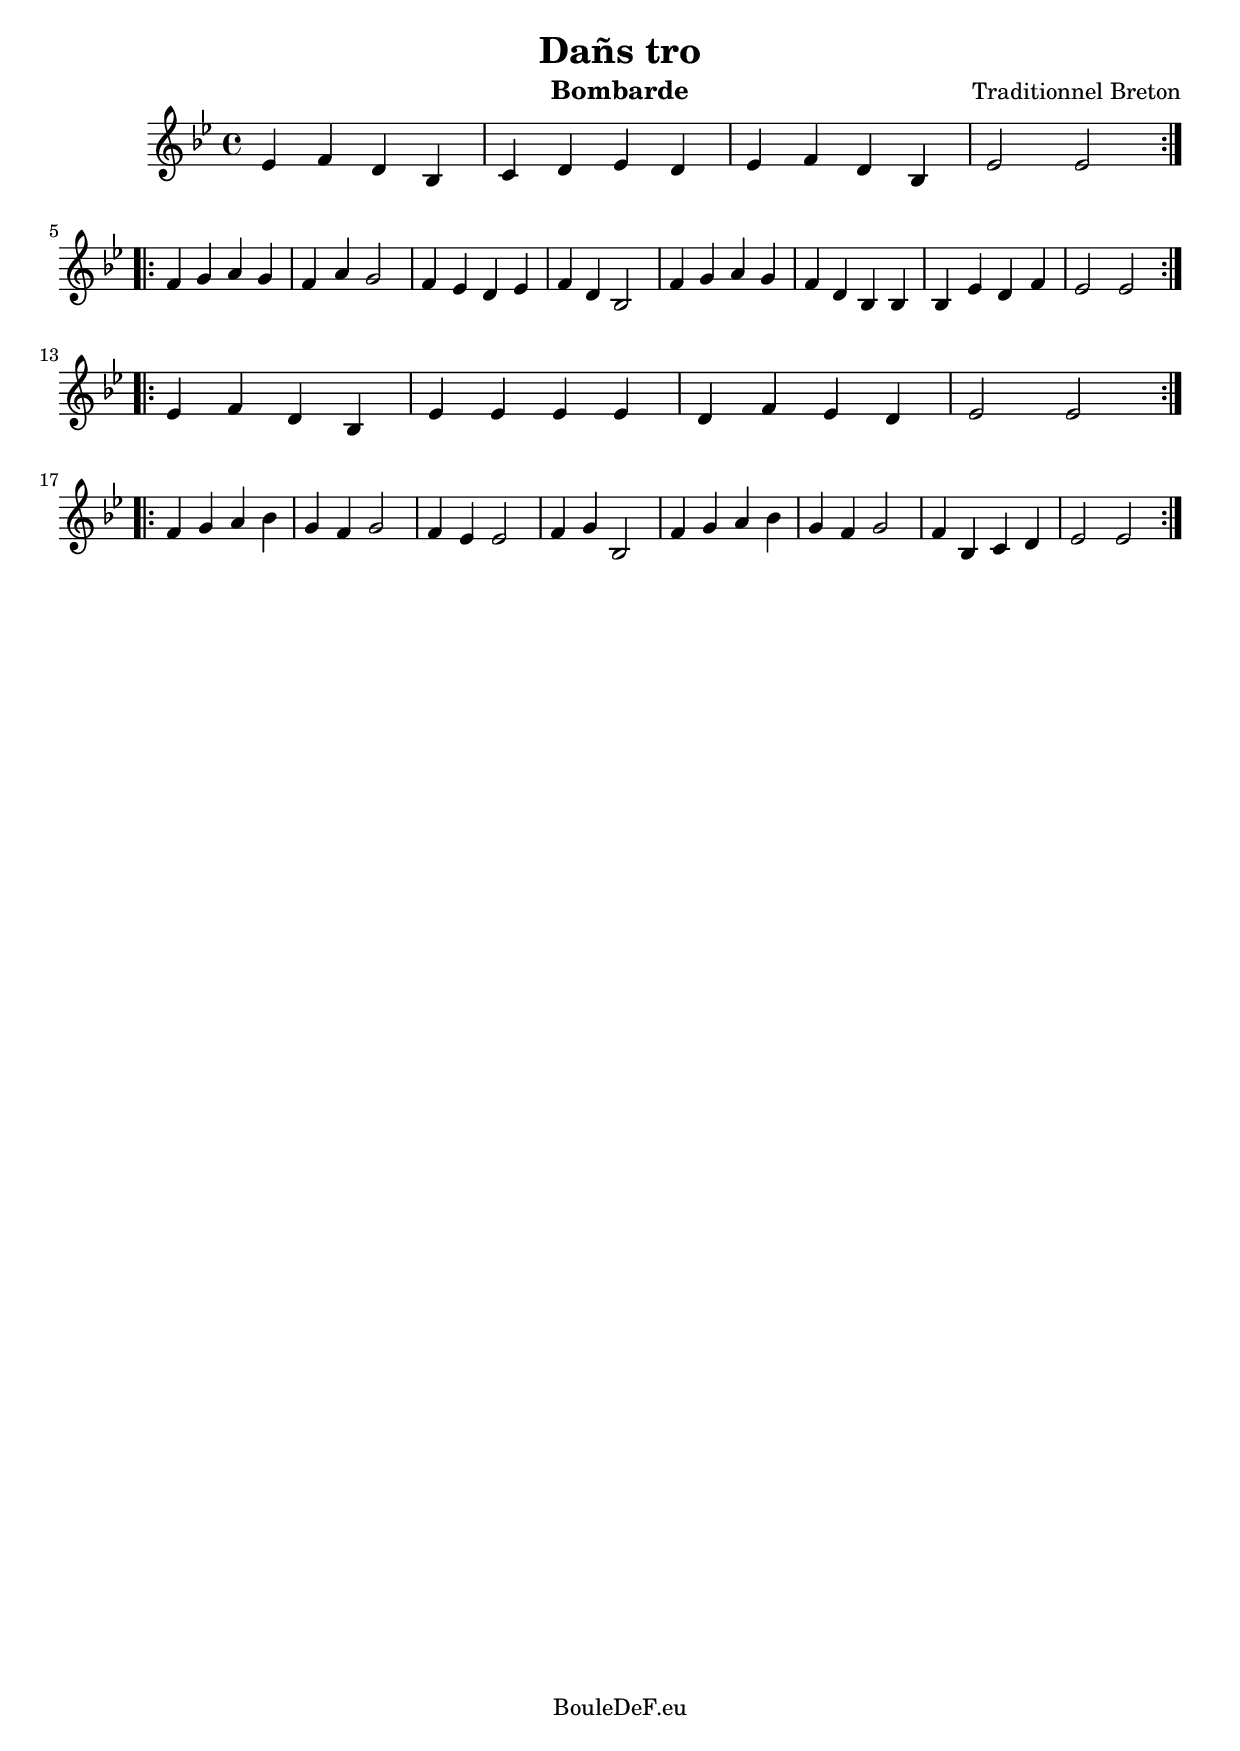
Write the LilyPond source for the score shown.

\version "2.14.2"
\include "italiano.ly"

\header {
	title = "Dañs tro"
	composer = "Traditionnel Breton"
	instrument = "Bombarde"
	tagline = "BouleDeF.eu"
}

\score {
	\new Staff \relative sib {
		\clef "treble"
		\key sib \major
		\time 4/4

		\repeat volta 2 {
			mib4 fa re sib
			| do re mib re
			| mib fa re sib
			| mib2 mib
		}
		\break
		\repeat volta 2 {
			fa4 sol la sol
			| fa la sol2
			| fa4 mib re mib
			| fa re sib2
			| fa'4 sol la sol
			| fa re sib sib
			| sib mib re fa
			| mib2 mib
		}
		\break
		\repeat volta 2 {
			mib4 fa re sib
			| mib mib mib mib
			| re fa mib re
			| mib2 mib
		}
		\break
		\repeat volta 2 {
			fa4 sol la sib
			| sol fa sol2
			| fa4 mib mib2
			| fa4 sol sib,2
			| fa'4 sol la sib
			| sol fa sol2
			| fa4 sib, do re
			| mib2 mib
		}
	}
}
